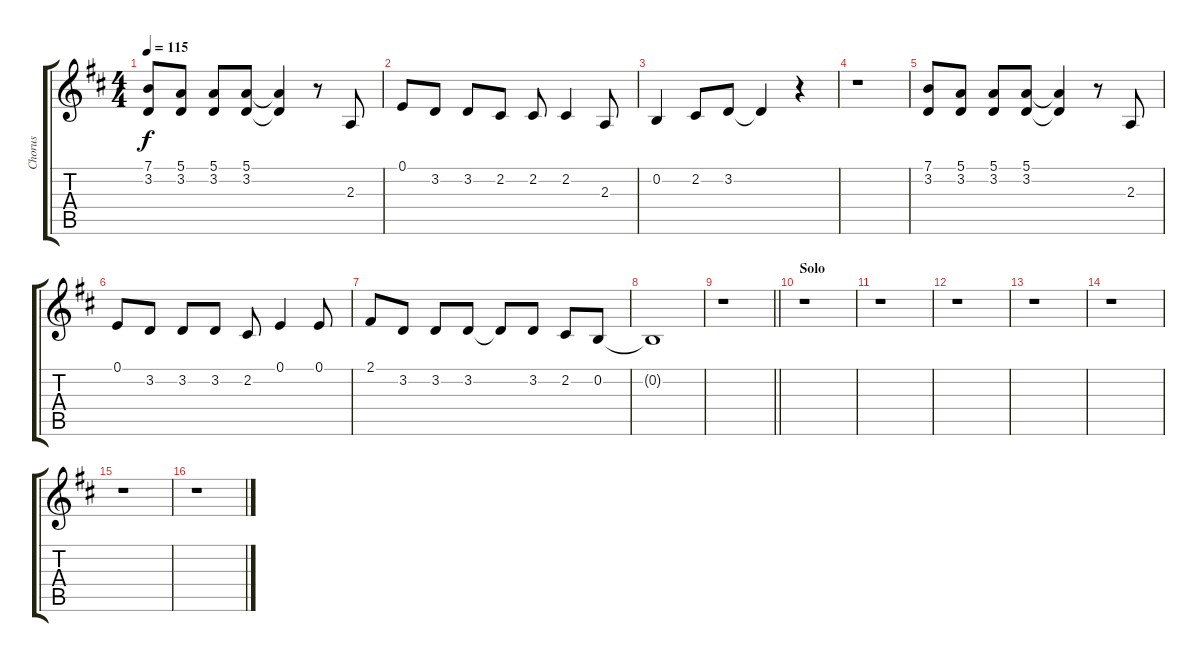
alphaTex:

\track ("Chorus" "Chorus") {instrument sopranosax}
\staff {score tabs}
\tuning (E4 B3 G3 D3 A2 E2) {hide}
\ts (4 4)
\tempo 115
\clef g2
\ks d
(7.1 3.2).8{dy f} (5.1 3.2).8 (5.1 3.2).8 (5.1 3.2).8 (5.1{t} 3.2{t}).4 r.8 2.3.8 |
0.1.8 3.2.8 3.2.8 2.2.8 2.2.8 2.2.4 2.3.8 |
0.2.4 2.2.8 3.2.8 3.2{t}.4 r.4 |
r.1 |
(7.1 3.2).8 (5.1 3.2).8 (5.1 3.2).8 (5.1 3.2).8 (5.1{t} 3.2{t}).4 r.8 2.3.8 |
0.1.8 3.2.8 3.2.8 3.2.8 2.2.8 0.1.4 0.1.8 |
2.1.8 3.2.8 3.2.8 3.2.8 3.2{t}.8 3.2.8 2.2.8 0.2.8 |
0.2{t}.1 |
\barLineRight lightlight
r.1 |
\section ("" "Solo")
r.1 |
r.1 |
r.1 |
r.1 |
r.1 |
r.1 |
r.1
